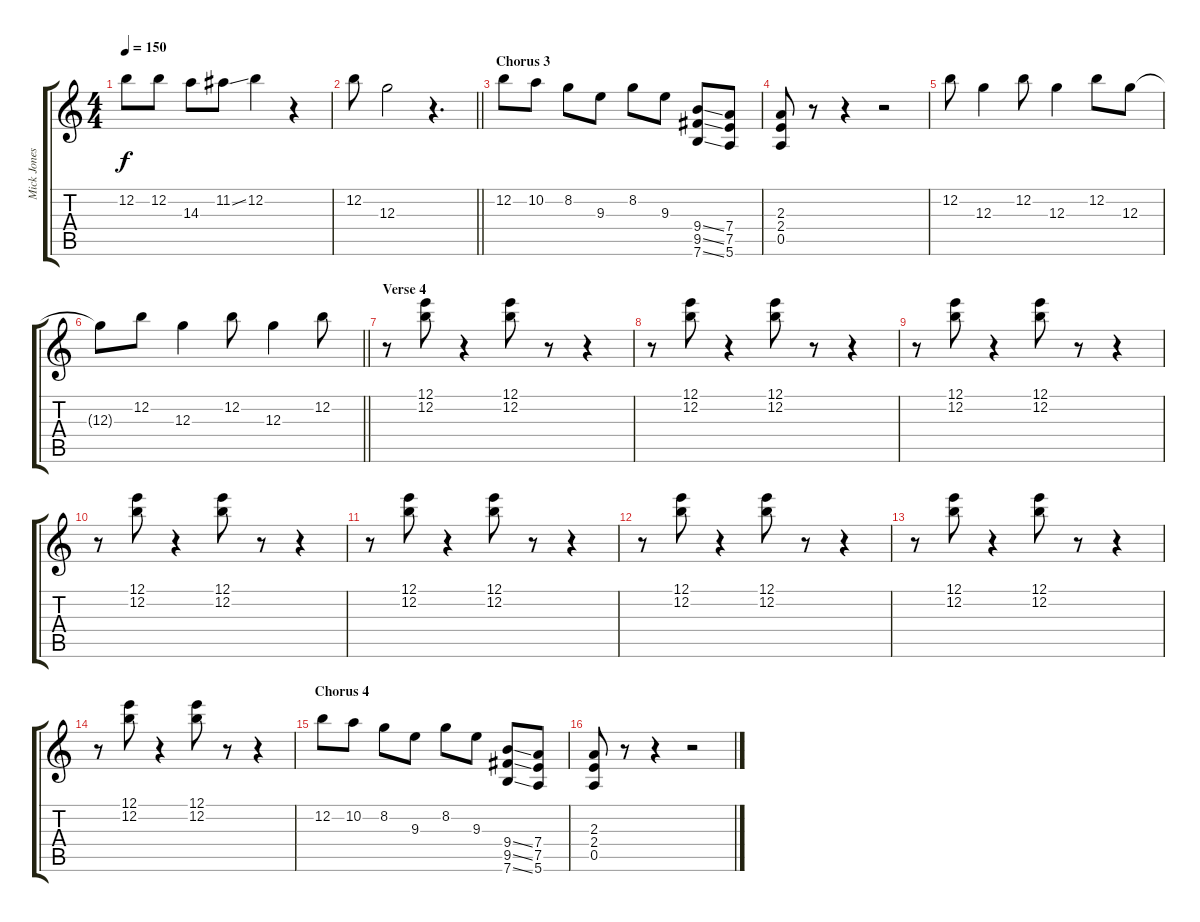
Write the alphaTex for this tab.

\track ("Mick Jones - Lead Guitar" "Mick Jones") {instrument overdrivenguitar}
\staff {score tabs}
\tuning (E4 B3 G3 D3 A2 E2) {hide}
\ts (4 4)
\tempo 150
\clef g2
\ks c
12.2.8{dy f} 12.2.8 14.3.8 11.2{ss}.8 12.2.4 r.4 |
\barLineRight lightlight
12.2.8 12.3.2 r.4{d} |
\section ("" "Chorus 3")
12.2.8 10.2.8 8.2.8 9.3.8 8.2.8 9.3.8 (9.4{ss} 9.5{ss} 7.6{ss}).8 (7.4 7.5 5.6).8 |
(2.3 2.4 0.5).8 r.8 r.4 r.2 |
12.2.8 12.3.4 12.2.8 12.3.4 12.2.8 12.3.8 |
\barLineRight lightlight
12.3{t}.8 12.2.8 12.3.4 12.2.8 12.3.4 12.2.8 |
\section ("" "Verse 4")
r.8 (12.1 12.2).8 r.4 (12.1 12.2).8 r.8 r.4 |
r.8 (12.1 12.2).8 r.4 (12.1 12.2).8 r.8 r.4 |
r.8 (12.1 12.2).8 r.4 (12.1 12.2).8 r.8 r.4 |
r.8 (12.1 12.2).8 r.4 (12.1 12.2).8 r.8 r.4 |
r.8 (12.1 12.2).8 r.4 (12.1 12.2).8 r.8 r.4 |
r.8 (12.1 12.2).8 r.4 (12.1 12.2).8 r.8 r.4 |
r.8 (12.1 12.2).8 r.4 (12.1 12.2).8 r.8 r.4 |
r.8 (12.1 12.2).8 r.4 (12.1 12.2).8 r.8 r.4 |
\section ("" "Chorus 4")
12.2.8 10.2.8 8.2.8 9.3.8 8.2.8 9.3.8 (9.4{ss} 9.5{ss} 7.6{ss}).8 (7.4 7.5 5.6).8 |
(2.3 2.4 0.5).8 r.8 r.4 r.2
